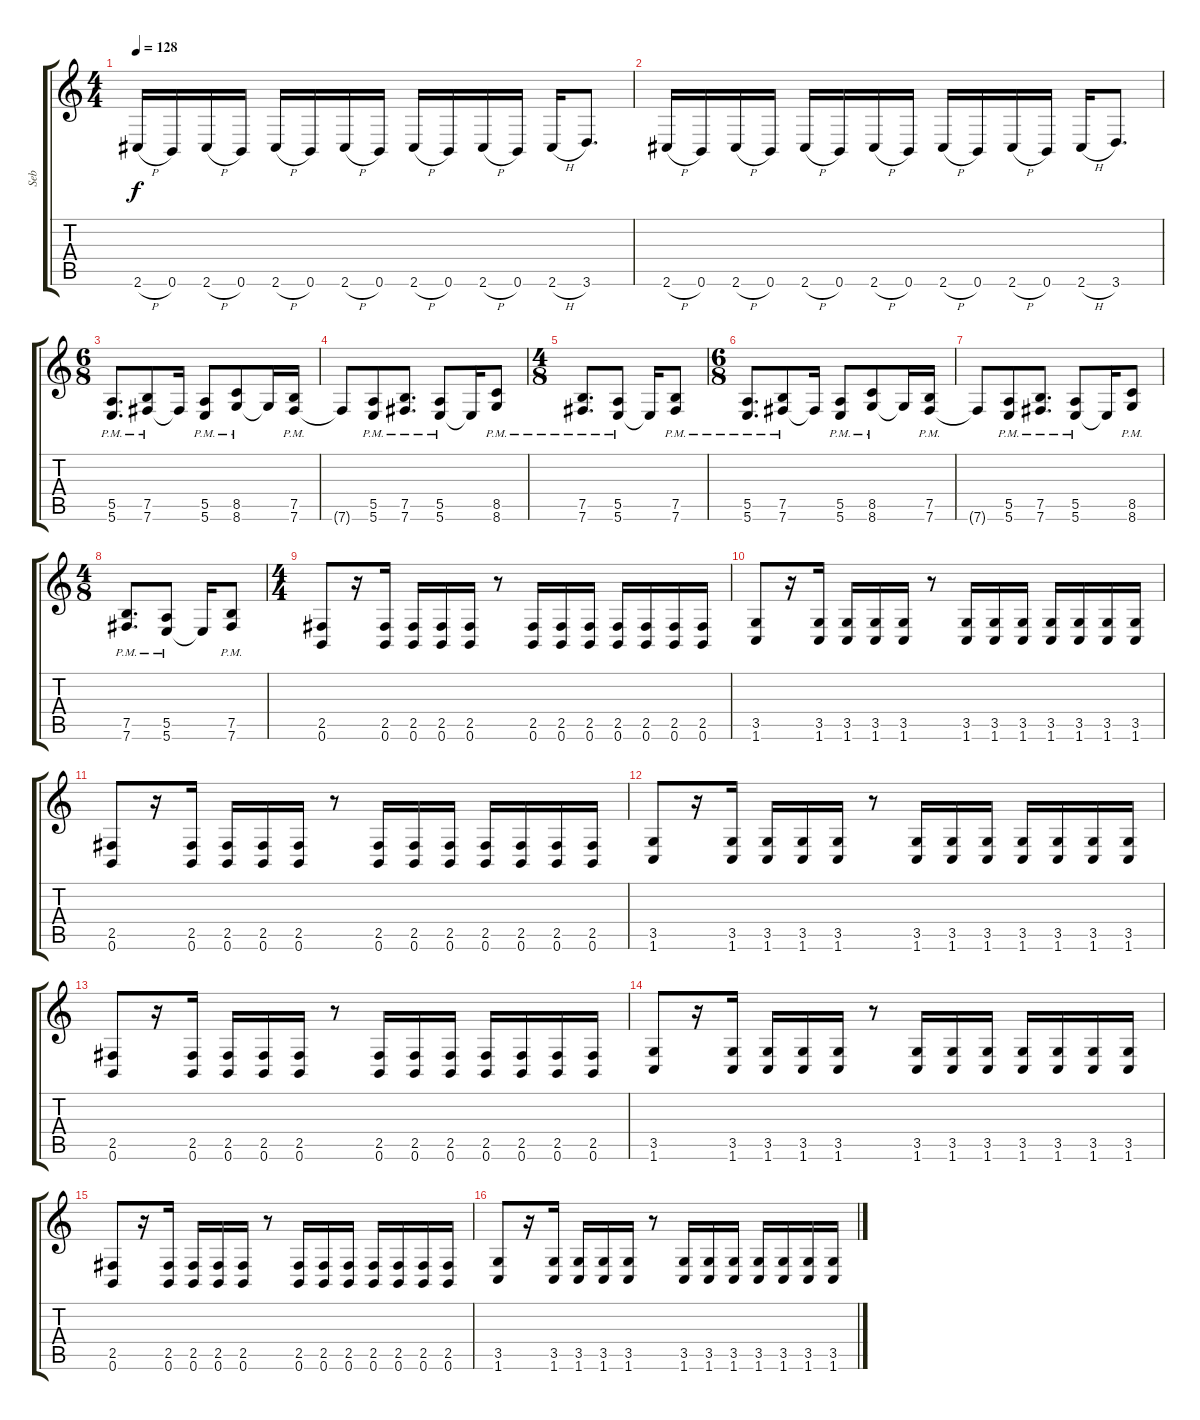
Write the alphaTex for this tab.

\track ("Seb" "Seb") {instrument distortionguitar}
\staff {score tabs}
\tuning (B3 Gb3 D3 A2 E2 B1) {hide}
\ts (4 4)
\tempo 128
\clef g2
\ks c
2.6{h}.16{dy f} 0.6.16 2.6{h}.16 0.6.16 2.6{h}.16 0.6.16 2.6{h}.16 0.6.16 2.6{h}.16 0.6.16 2.6{h}.16 0.6.16 2.6{h}.16 3.6.8{d} |
2.6{h}.16 0.6.16 2.6{h}.16 0.6.16 2.6{h}.16 0.6.16 2.6{h}.16 0.6.16 2.6{h}.16 0.6.16 2.6{h}.16 0.6.16 2.6{h}.16 3.6.8{d} |
\ts (6 8)
(5.5{pm} 5.6{pm}).8{d} (7.5{pm} 7.6{pm}).8 7.6{t}.16 (5.5{pm} 5.6{pm}).8 (8.5{pm} 8.6{pm}).8 8.6{t}.16 (7.5{pm} 7.6{pm}).16 |
7.6{t}.8 (5.5{pm} 5.6{pm}).8 (7.5{pm} 7.6{pm}).8{d} (5.5{pm} 5.6{pm}).8 5.6{t}.16 (8.5{pm} 8.6{pm}).8 |
\ts (4 8)
(7.5{pm} 7.6{pm}).8{d} (5.5{pm} 5.6{pm}).8 5.6{t}.16 (7.5{pm} 7.6{pm}).8 |
\ts (6 8)
(5.5{pm} 5.6{pm}).8{d} (7.5{pm} 7.6{pm}).8 7.6{t}.16 (5.5{pm} 5.6{pm}).8 (8.5{pm} 8.6{pm}).8 8.6{t}.16 (7.5{pm} 7.6{pm}).16 |
7.6{t}.8 (5.5{pm} 5.6{pm}).8 (7.5{pm} 7.6{pm}).8{d} (5.5{pm} 5.6{pm}).8 5.6{t}.16 (8.5{pm} 8.6{pm}).8 |
\ts (4 8)
(7.5{pm} 7.6{pm}).8{d} (5.5{pm} 5.6{pm}).8 5.6{t}.16 (7.5{pm} 7.6{pm}).8 |
\ts (4 4)
(2.5 0.6).8 r.16 (2.5 0.6).16 (2.5 0.6).16 (2.5 0.6).16 (2.5 0.6).16 r.8 (2.5 0.6).16 (2.5 0.6).16 (2.5 0.6).16 (2.5 0.6).16 (2.5 0.6).16 (2.5 0.6).16 (2.5 0.6).16 |
(3.5 1.6).8 r.16 (3.5 1.6).16 (3.5 1.6).16 (3.5 1.6).16 (3.5 1.6).16 r.8 (3.5 1.6).16 (3.5 1.6).16 (3.5 1.6).16 (3.5 1.6).16 (3.5 1.6).16 (3.5 1.6).16 (3.5 1.6).16 |
(2.5 0.6).8 r.16 (2.5 0.6).16 (2.5 0.6).16 (2.5 0.6).16 (2.5 0.6).16 r.8 (2.5 0.6).16 (2.5 0.6).16 (2.5 0.6).16 (2.5 0.6).16 (2.5 0.6).16 (2.5 0.6).16 (2.5 0.6).16 |
(3.5 1.6).8 r.16 (3.5 1.6).16 (3.5 1.6).16 (3.5 1.6).16 (3.5 1.6).16 r.8 (3.5 1.6).16 (3.5 1.6).16 (3.5 1.6).16 (3.5 1.6).16 (3.5 1.6).16 (3.5 1.6).16 (3.5 1.6).16 |
(2.5 0.6).8 r.16 (2.5 0.6).16 (2.5 0.6).16 (2.5 0.6).16 (2.5 0.6).16 r.8 (2.5 0.6).16 (2.5 0.6).16 (2.5 0.6).16 (2.5 0.6).16 (2.5 0.6).16 (2.5 0.6).16 (2.5 0.6).16 |
(3.5 1.6).8 r.16 (3.5 1.6).16 (3.5 1.6).16 (3.5 1.6).16 (3.5 1.6).16 r.8 (3.5 1.6).16 (3.5 1.6).16 (3.5 1.6).16 (3.5 1.6).16 (3.5 1.6).16 (3.5 1.6).16 (3.5 1.6).16 |
(2.5 0.6).8 r.16 (2.5 0.6).16 (2.5 0.6).16 (2.5 0.6).16 (2.5 0.6).16 r.8 (2.5 0.6).16 (2.5 0.6).16 (2.5 0.6).16 (2.5 0.6).16 (2.5 0.6).16 (2.5 0.6).16 (2.5 0.6).16 |
(3.5 1.6).8 r.16 (3.5 1.6).16 (3.5 1.6).16 (3.5 1.6).16 (3.5 1.6).16 r.8 (3.5 1.6).16 (3.5 1.6).16 (3.5 1.6).16 (3.5 1.6).16 (3.5 1.6).16 (3.5 1.6).16 (3.5 1.6).16
